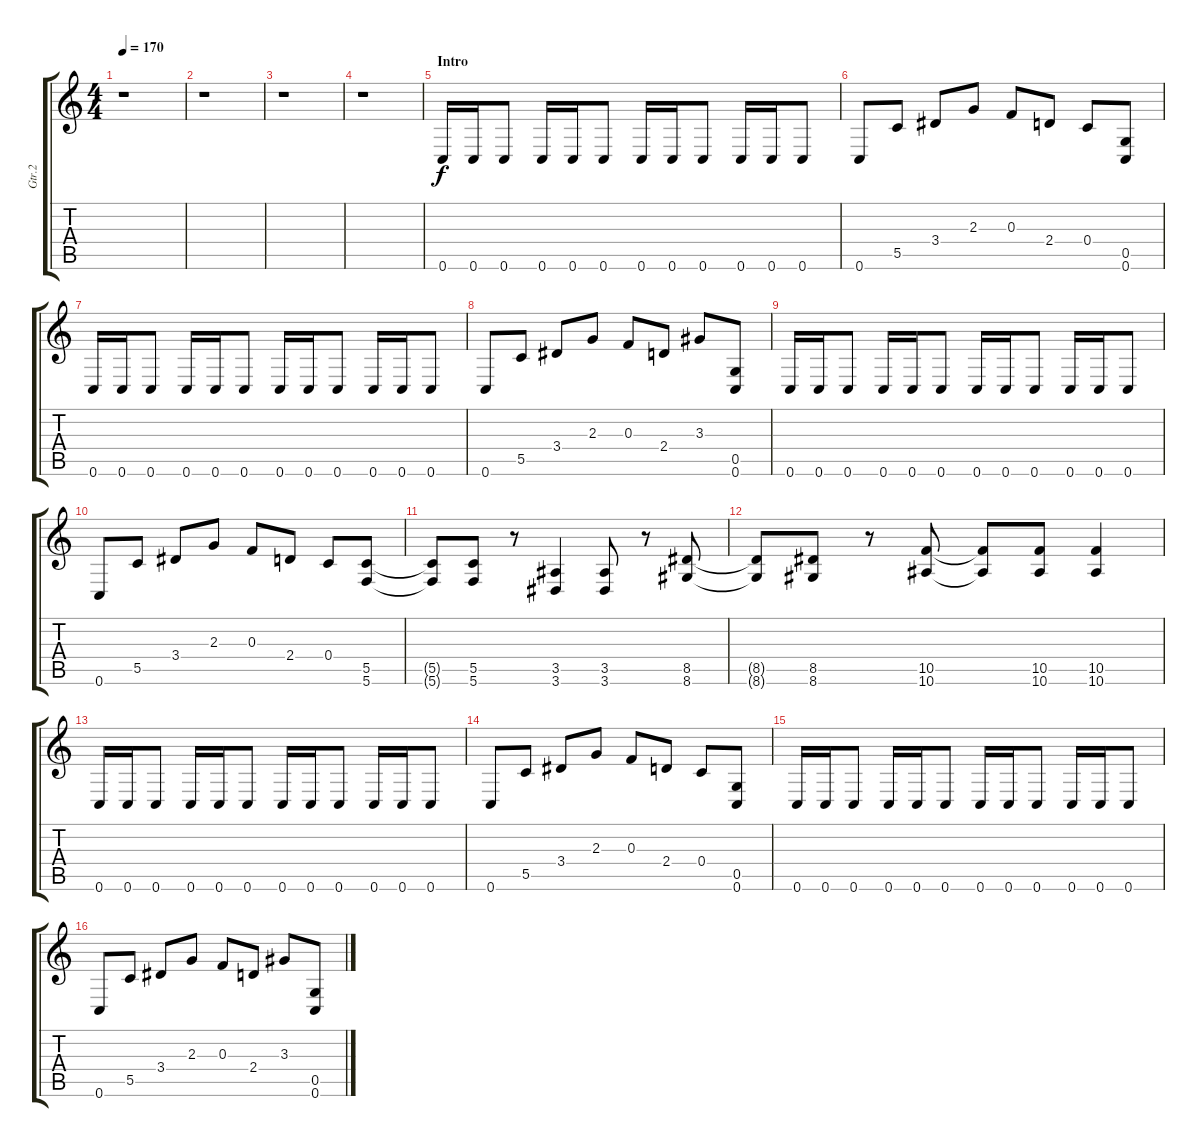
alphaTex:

\track ("Gtr.2" "Gtr.2") {instrument distortionguitar}
\staff {score tabs}
\tuning (D4 A3 F3 C3 G2 C2) {hide}
\ts (4 4)
\tempo 170
\clef g2
\ks c
r.1{dy f instrument distortionguitar} |
r.1 |
r.1 |
r.1 |
\section ("" "Intro")
0.6.16 0.6.16 0.6.8 0.6.16 0.6.16 0.6.8 0.6.16 0.6.16 0.6.8 0.6.16 0.6.16 0.6.8 |
0.6.8 5.5.8 3.4.8 2.3.8 0.3.8 2.4.8 0.4.8 (0.5 0.6).8 |
0.6.16 0.6.16 0.6.8 0.6.16 0.6.16 0.6.8 0.6.16 0.6.16 0.6.8 0.6.16 0.6.16 0.6.8 |
0.6.8 5.5.8 3.4.8 2.3.8 0.3.8 2.4.8 3.3.8 (0.5 0.6).8 |
0.6.16 0.6.16 0.6.8 0.6.16 0.6.16 0.6.8 0.6.16 0.6.16 0.6.8 0.6.16 0.6.16 0.6.8 |
0.6.8 5.5.8 3.4.8 2.3.8 0.3.8 2.4.8 0.4.8 (5.5 5.6).8 |
(5.5{t} 5.6{t}).8 (5.5 5.6).8 r.8 (3.5 3.6).4 (3.5 3.6).8 r.8 (8.5 8.6).8 |
(8.5{t} 8.6{t}).8 (8.5 8.6).8 r.8 (10.5 10.6).8 (10.5{t} 10.6{t}).8 (10.5 10.6).8 (10.5 10.6).4 |
0.6.16 0.6.16 0.6.8 0.6.16 0.6.16 0.6.8 0.6.16 0.6.16 0.6.8 0.6.16 0.6.16 0.6.8 |
0.6.8 5.5.8 3.4.8 2.3.8 0.3.8 2.4.8 0.4.8 (0.5 0.6).8 |
0.6.16 0.6.16 0.6.8 0.6.16 0.6.16 0.6.8 0.6.16 0.6.16 0.6.8 0.6.16 0.6.16 0.6.8 |
0.6.8 5.5.8 3.4.8 2.3.8 0.3.8 2.4.8 3.3.8 (0.5 0.6).8
